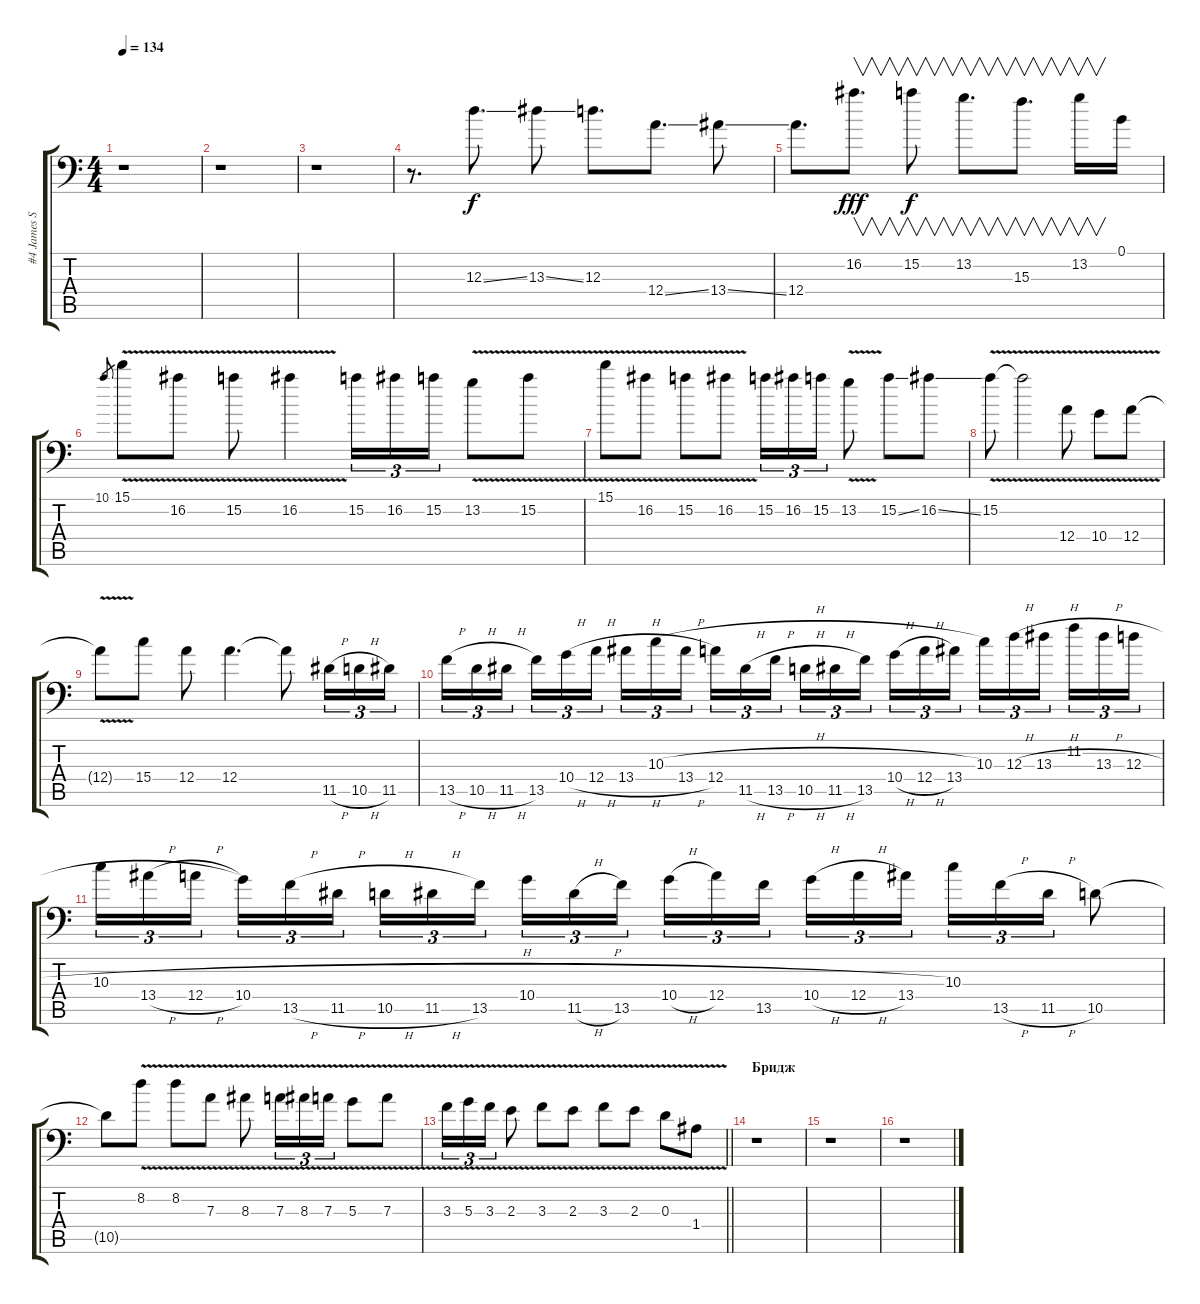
\track ("#4 James Solo" "#4 James S") {instrument distortionguitar}
\staff {score tabs}
\tuning (B3 Gb3 D3 A2 E2 A1) {hide}
\ts (4 4)
\tempo 134
\clef f4
\ks c
r.1{dy f} |
r.1 |
r.1 |
r.8{d} 12.3{ss}.8{d} 13.3{ss}.8 12.3.8{d} 12.4{ss}.8{d} 13.4{ss}.8 |
12.4.8{d} 16.2.8{v d dy fff volume 12} 15.2.8{v dy f} 13.2.8{v d} 15.3.8{v d} 13.2.16{v} 0.1.16 |
10.1.8{gr} 15.1{v}.8{volume 16} 16.2{v}.8 15.2{v}.8 16.2{v}.4 15.2.16{tu (3 2)} 16.2.16{tu (3 2)} 15.2.16{tu (3 2)} 13.2{v}.8 15.2{v}.8 |
15.1{v}.8 16.2{v}.8 15.2{v}.8 16.2{v}.8 15.2.16{tu (3 2)} 16.2.16{tu (3 2)} 15.2.16{tu (3 2)} 13.2{v}.8 15.2{ss}.8 16.2{ss}.8 |
15.2{v}.8 15.2{t}.2 12.4{v}.8 10.4{v}.8 12.4{v}.8 |
12.4{t}.8 15.4.8 12.4.8 12.4.4{d} 12.4{t}.8 11.5{h}.16{tu (3 2)} 10.5{h}.16{tu (3 2)} 11.5.16{tu (3 2)} |
13.5{h}.16{tu (3 2)} 10.5{h}.16{tu (3 2)} 11.5{h}.16{tu (3 2) beam splitsecondary} 13.5.16{tu (3 2)} 10.4{h}.16{tu (3 2)} 12.4{h}.16{tu (3 2)} 13.4{h}.16{tu (3 2)} 10.3{h}.16{tu (3 2)} 13.4{h}.16{tu (3 2) beam splitsecondary} 12.4.16{tu (3 2)} 11.5{h}.16{tu (3 2)} 13.5{h}.16{tu (3 2)} 10.5{h}.16{tu (3 2)} 11.5{h}.16{tu (3 2)} 13.5.16{tu (3 2) beam splitsecondary} 10.4{h}.16{tu (3 2)} 12.4{h}.16{tu (3 2)} 13.4.16{tu (3 2)} 10.3.16{tu (3 2)} 12.3{h}.16{tu (3 2)} 13.3{h}.16{tu (3 2) beam splitsecondary} 11.2.16{tu (3 2)} 13.3{h}.16{tu (3 2)} 12.3{h}.16{tu (3 2)} |
10.3{h}.16{tu (3 2)} 13.4{h}.16{tu (3 2)} 12.4{h}.16{tu (3 2) beam splitsecondary} 10.4.16{tu (3 2)} 13.5{h}.16{tu (3 2)} 11.5{h}.16{tu (3 2)} 10.5{h}.16{tu (3 2)} 11.5{h}.16{tu (3 2)} 13.5.16{tu (3 2) beam splitsecondary} 10.4.16{tu (3 2)} 11.5{h}.16{tu (3 2)} 13.5.16{tu (3 2)} 10.4{h}.16{tu (3 2)} 12.4.16{tu (3 2)} 13.5.16{tu (3 2) beam splitsecondary} 10.4{h}.16{tu (3 2)} 12.4{h}.16{tu (3 2)} 13.4.16{tu (3 2)} 10.3.16{tu (3 2)} 13.5{h}.16{tu (3 2)} 11.5{h}.16{tu (3 2)} 10.5.8 |
10.5{t}.8 8.2{v}.8 8.2{v}.8 7.3{v}.8 8.3{v}.8 7.3{v}.16{tu (3 2)} 8.3{v}.16{tu (3 2)} 7.3{v}.16{tu (3 2)} 5.3{v}.8 7.3{v}.8 |
\barLineRight lightlight
3.3{v}.16{tu (3 2)} 5.3{v}.16{tu (3 2)} 3.3{v}.16{tu (3 2)} 2.3{v}.8 3.3{v}.8 2.3{v}.8 3.3{v}.8 2.3{v}.8 0.3{v}.8 1.4{v}.8 |
\section ("" "Бридж")
r.1 |
r.1 |
r.1
